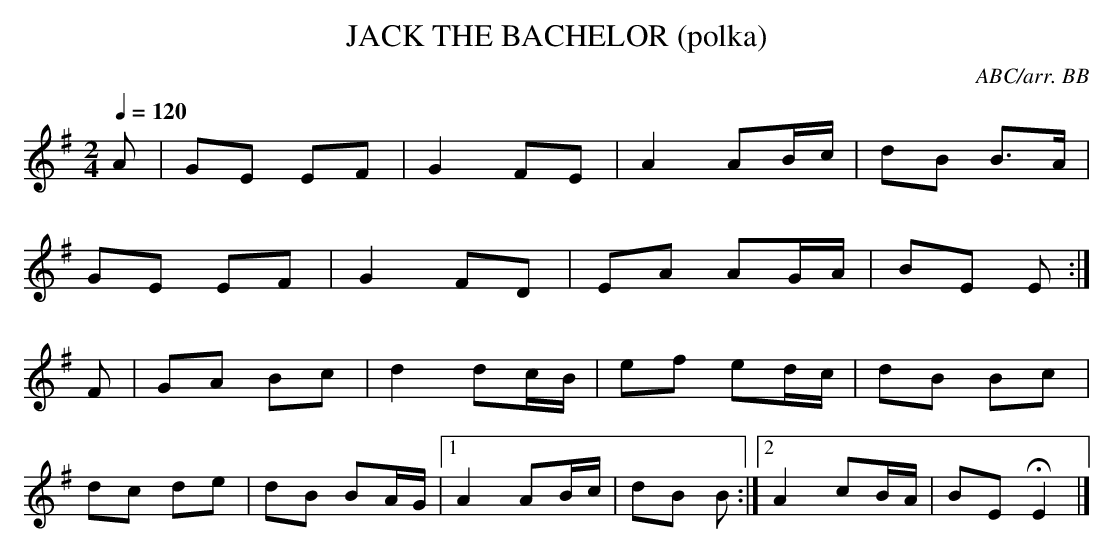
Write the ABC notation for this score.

X:1
T:JACK THE BACHELOR (polka)
C:ABC/arr. BB
Y:"Irish"
Q:1/4=120
M:2/4
L:1/8
K:Em % source key = Am
A|GE EF|G2 FE|A2 AB/c/|dB B>A|
GE EF|G2 FD|EA AG/A/|BE E :|
F|GA Bc|d2 dc/B/|ef ed/c/|dB Bc|
dc de|dB BA/G/|1 A2 AB/c/|dB B :|\
[2 A2 cB/A/|BEHE2|]
